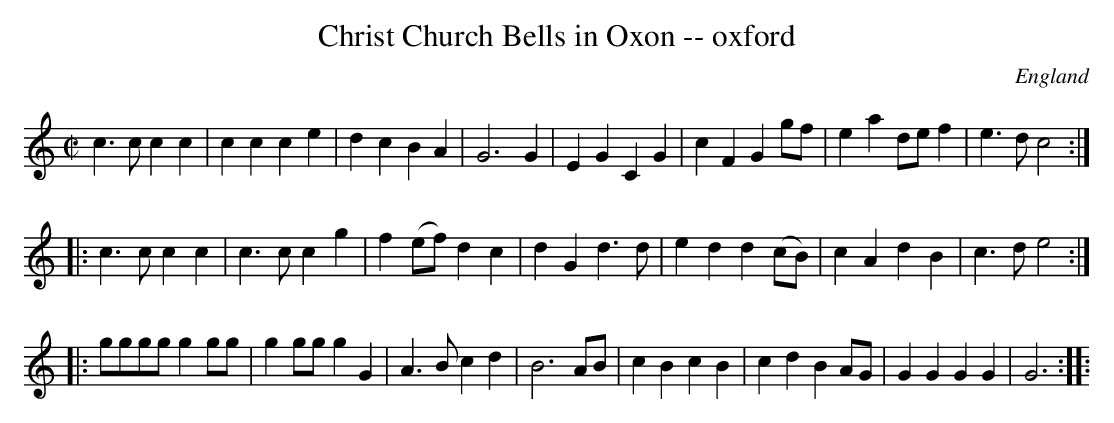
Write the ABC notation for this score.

X:1
T:Christ Church Bells in Oxon -- oxford
L:1/4
M:C|
O:England
K:C
c>c cc | cc ce    | dc BA    | G3 G | \
EG CG  | cF Gg/f/ | ea d/e/f | e>d c2 ::
c>c cc     | c>c cg | f (e/f/) dc | dGd>d | \
edd (c/B/) | cA  dB | c>d e2 ::
g/g/g/g/ gg/g/ | gg/g/ gG | A>B cd | B3 A/B/ |\
cB cB | cd BA/G/ | GG GG | G3 ::
